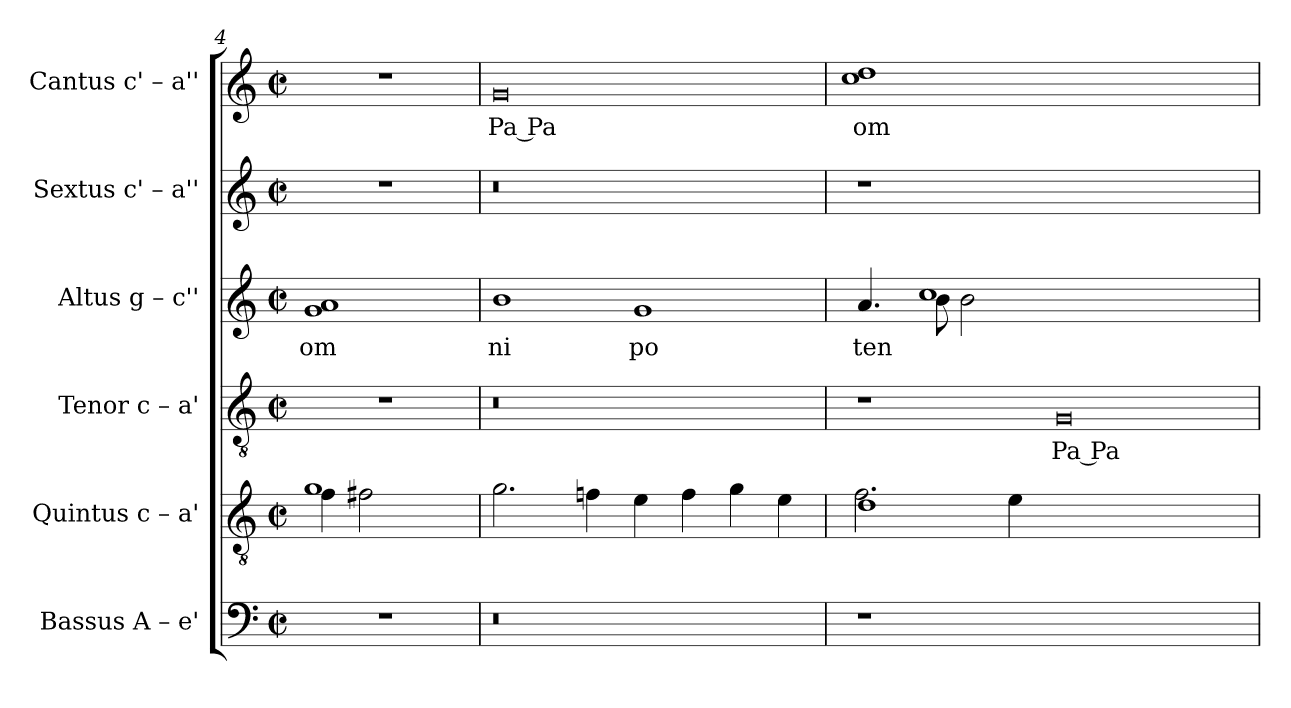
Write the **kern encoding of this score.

**kern	**kern	**kern	**text	**kern	**text	**kern	**kern	**text
*part6	*part5	*part4	*part4	*part3	*part3	*part2	*part1	*part1
*staff6	*staff5	*staff4	*staff4	*staff3	*staff3	*staff2	*staff1	*staff1
*I"Bassus  A – e'	*I"Quintus  c – a'	*I"Tenor  c – a'	*	*I"Altus  g – c''	*	*I"Sextus  c' – a''	*I"Cantus  c' – a''	*
*clefF4	*clefGv2	*clefGv2	*	*clefG2	*	*clefG2	*clefG2	*
*M2/2	*M2/2	*M2/2	*	*M2/2	*	*M2/2	*M2/2	*
*met(c|)	*met(c|)	*met(c|)	*	*met(c|)	*	*met(c|)	*met(c|)	*
=4	=4	=4	=4	=4	=4	=4	=4	=4
*	*^	*	*	*	*	*	*	*
!	!	!	!	!	!	!LO:LY:b:cj	!	!	!
1r	1g	4f\	1r	.	1g 1a	om	1r	1r	.
.	.	2f#X\	.	.	.	.	.	.	.
.	.	4ryy	.	.	.	.	.	.	.
=5	=5	=5	=5	=5	=5	=5	=5	=5	=5
!	!	!	!	!	!	!LO:LY:b:cj	!	!	!LO:LY:b:rj
*	*v	*v	*	*	*	*	*	*	*
0r	2.g\	0r	.	1b	ni	0r	0g	Pa Pa
.	4fn\	.	.	.	.	.	.	.
!	!	!	!	!	!LO:LY:b:cj	!	!	!
.	4e\	.	.	1g	po	.	.	.
.	4f\	.	.	.	.	.	.	.
.	4g\	.	.	.	.	.	.	.
.	4e\	.	.	.	.	.	.	.
=6	=6	=6	=6	=6	=6	=6	=6	=6
*	*^	*	*	*	*	*	*	*
!	!	!	!	!	!	!LO:LY:b	!	!	!LO:LY:b:cj
*	*	*	*	*	*^	*	*	*	*
1r	1d	2.f\	1r	.	4.a/	4.ryy	ten	1r	1cc 1dd	om
.	.	.	.	.	1cc	8b\	.	.	.	.
.	.	.	.	.	.	2b\	.	.	.	.
.	.	4e\	.	.	.	.	.	.	.	.
!	!	!	!LO:N:vis=0	!LO:LY:b:rj	!	!	!	!	!	!
1ryy	1ryy	1ryy	1G	-Pa Pa-	.	2ryy	.	1ryy	1ryy	.
.	.	.	.	.	2ryy	.	.	.	.	.
.	.	.	.	.	.	8ryy	.	.	.	.
.	.	.	.	.	.	4.ryy	.	.	.	.
.	.	.	.	.	8ryy	.	.	.	.	.
*	*v	*v	*	*	*v	*v	*	*	*	*
=	=	=	=	=	=	=	=	=
*-	*-	*-	*-	*-	*-	*-	*-	*-
